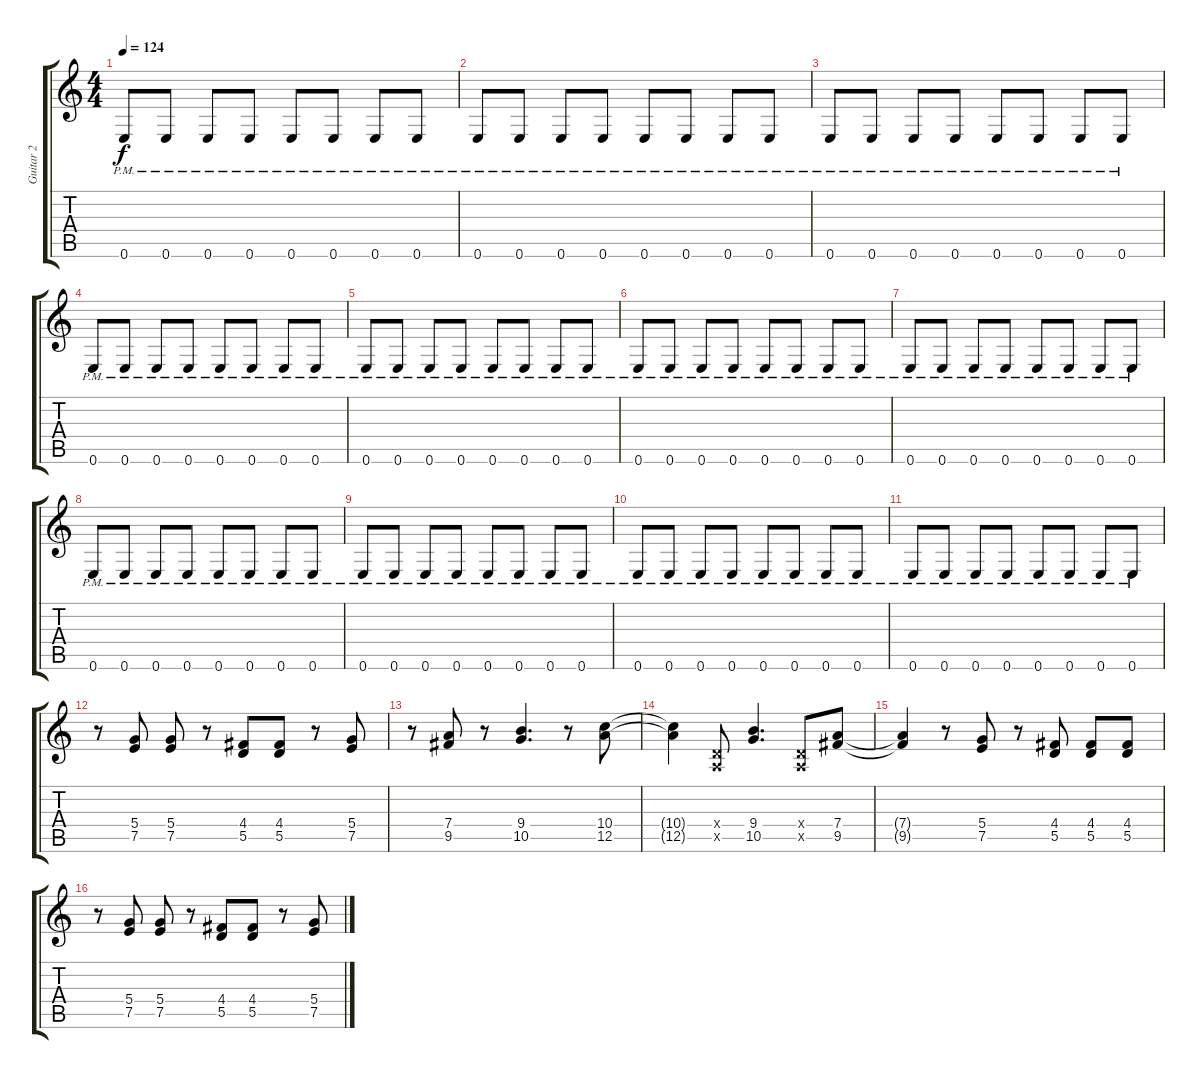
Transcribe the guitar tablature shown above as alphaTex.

\track ("Guitar 2" "Guitar 2") {instrument overdrivenguitar}
\staff {score tabs}
\tuning (E4 B3 G3 D3 A2 E2) {hide}
\ts (4 4)
\tempo 124
\clef g2
\ks c
0.6{pm}.8{dy f} 0.6{pm}.8 0.6{pm}.8 0.6{pm}.8 0.6{pm}.8 0.6{pm}.8 0.6{pm}.8 0.6{pm}.8 |
0.6{pm}.8 0.6{pm}.8 0.6{pm}.8 0.6{pm}.8 0.6{pm}.8 0.6{pm}.8 0.6{pm}.8 0.6{pm}.8 |
0.6{pm}.8 0.6{pm}.8 0.6{pm}.8 0.6{pm}.8 0.6{pm}.8 0.6{pm}.8 0.6{pm}.8 0.6{pm}.8 |
0.6{pm}.8 0.6{pm}.8 0.6{pm}.8 0.6{pm}.8 0.6{pm}.8 0.6{pm}.8 0.6{pm}.8 0.6{pm}.8 |
0.6{pm}.8 0.6{pm}.8 0.6{pm}.8 0.6{pm}.8 0.6{pm}.8 0.6{pm}.8 0.6{pm}.8 0.6{pm}.8 |
0.6{pm}.8 0.6{pm}.8 0.6{pm}.8 0.6{pm}.8 0.6{pm}.8 0.6{pm}.8 0.6{pm}.8 0.6{pm}.8 |
0.6{pm}.8 0.6{pm}.8 0.6{pm}.8 0.6{pm}.8 0.6{pm}.8 0.6{pm}.8 0.6{pm}.8 0.6{pm}.8 |
0.6{pm}.8 0.6{pm}.8 0.6{pm}.8 0.6{pm}.8 0.6{pm}.8 0.6{pm}.8 0.6{pm}.8 0.6{pm}.8 |
0.6{pm}.8 0.6{pm}.8 0.6{pm}.8 0.6{pm}.8 0.6{pm}.8 0.6{pm}.8 0.6{pm}.8 0.6{pm}.8 |
0.6{pm}.8 0.6{pm}.8 0.6{pm}.8 0.6{pm}.8 0.6{pm}.8 0.6{pm}.8 0.6{pm}.8 0.6{pm}.8 |
0.6{pm}.8 0.6{pm}.8 0.6{pm}.8 0.6{pm}.8 0.6{pm}.8 0.6{pm}.8 0.6{pm}.8 0.6{pm}.8 |
r.8 (5.4 7.5).8{volume 12} (5.4 7.5).8 r.8 (4.4 5.5).8 (4.4 5.5).8 r.8 (5.4 7.5).8 |
r.8 (7.4 9.5).8 r.8 (9.4 10.5).4{d} r.8 (10.4 12.5).8 |
(10.4{t} 12.5{t}).4 (0.4{x} 0.5{x}).8 (9.4 10.5).4{d} (0.4{x} 0.5{x}).8 (7.4 9.5).8 |
(7.4{t} 9.5{t}).4 r.8 (5.4 7.5).8 r.8 (4.4 5.5).8 (4.4 5.5).8 (4.4 5.5).8 |
r.8 (5.4 7.5).8 (5.4 7.5).8 r.8 (4.4 5.5).8 (4.4 5.5).8 r.8 (5.4 7.5).8
